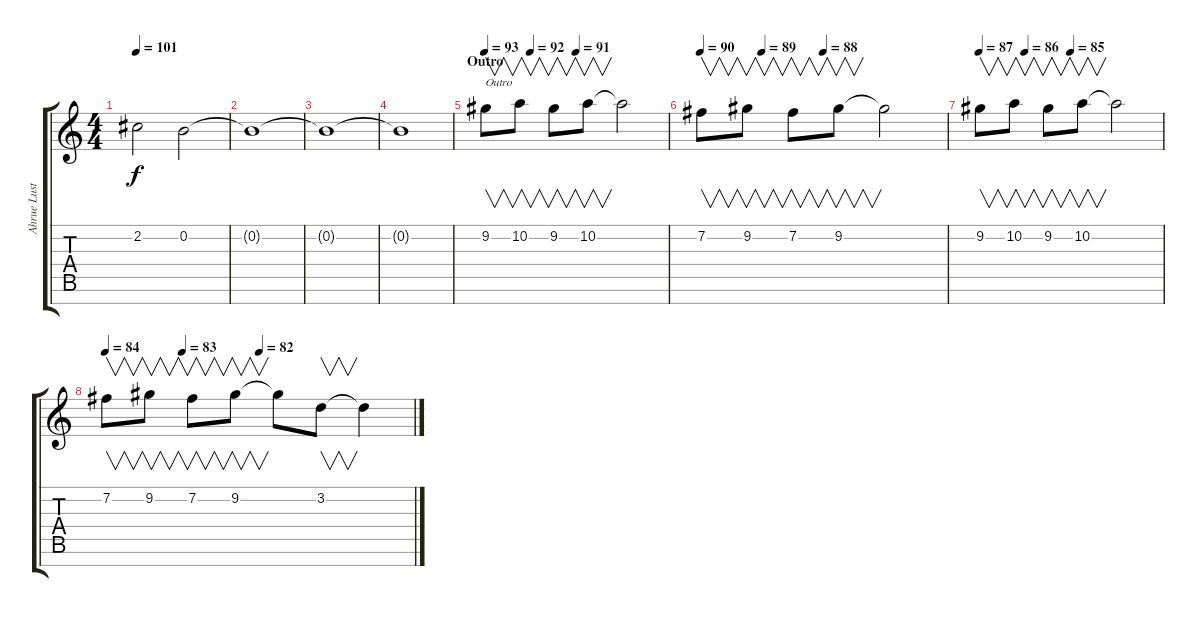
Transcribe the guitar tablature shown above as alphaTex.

\track ("Ahrue Luster" "Ahrue Lust") {instrument distortionguitar}
\staff {score tabs}
\tuning (E4 B3 G3 D3 A2 E2 B1) {hide}
\ts (4 4)
\tempo 101
\clef g2
\ks c
2.2.2{dy f} 0.2.2 |
0.2{t}.1 |
0.2{t}.1 |
0.2{t}.1 |
\section ("" "Outro")
\tempo 93
\tempo (92 0.25)
\tempo (91 0.5)
9.2.8{v txt "Outro" volume 9} 10.2.8{v} 9.2.8{v} 10.2.8{v} 10.2{t}.2 |
\tempo 90
\tempo (89 0.25)
\tempo (88 0.5)
7.2.8{v} 9.2.8{v} 7.2.8{v} 9.2.8{v} 9.2{t}.2 |
\tempo 87
\tempo (86 0.25)
\tempo (85 0.5)
9.2.8{v} 10.2.8{v} 9.2.8{v} 10.2.8{v} 10.2{t}.2 |
\tempo 84
\tempo (83 0.25)
\tempo (82 0.5)
7.2.8{v} 9.2.8{v} 7.2.8{v} 9.2.8{v} 9.2{t}.8 3.2.8{v} 3.2{t}.4
